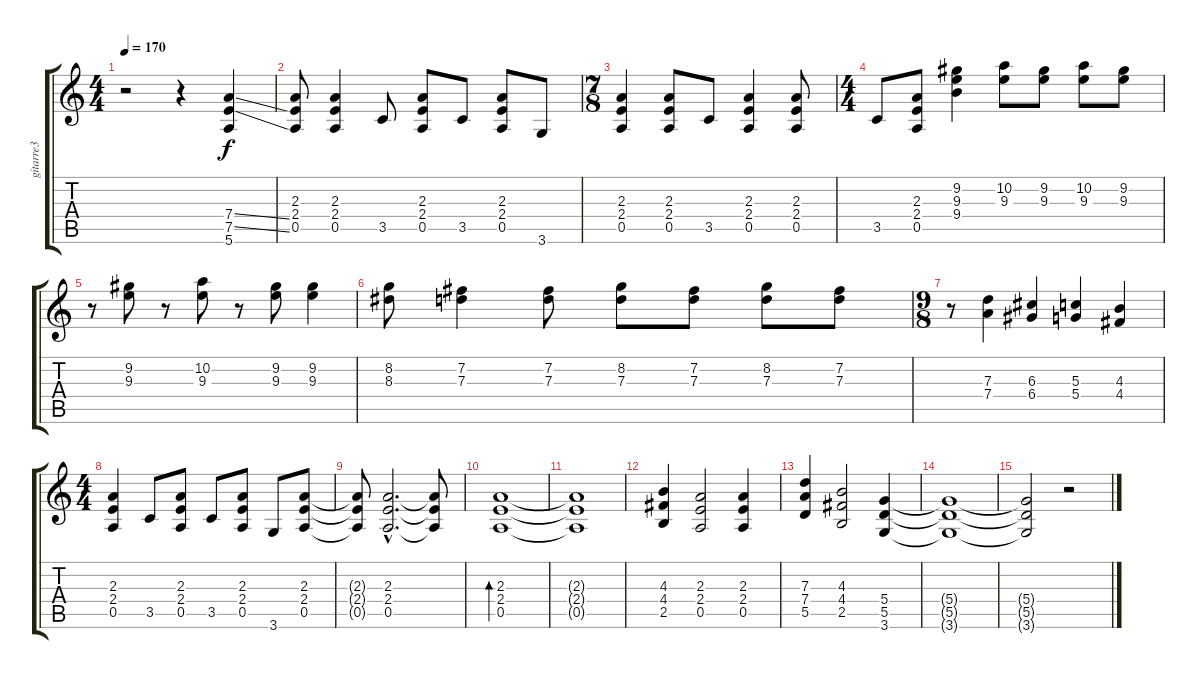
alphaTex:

\track ("gitarre3" "gitarre3") {instrument overdrivenguitar}
\staff {score tabs}
\tuning (E4 B3 G3 D3 A2 E2) {hide}
\ts (4 4)
\tempo 170
\clef g2
\ks c
r.2{dy f instrument overdrivenguitar} r.4 (7.4{ss} 7.5{ss} 5.6).4 |
(2.3 2.4 0.5).8 (2.3 2.4 0.5).4 3.5.8 (2.3 2.4 0.5).8 3.5.8 (2.3 2.4 0.5).8 3.6.8 |
\ts (7 8)
(2.3 2.4 0.5).4 (2.3 2.4 0.5).8 3.5.8 (2.3 2.4 0.5).4 (2.3 2.4 0.5).8 |
\ts (4 4)
3.5.8 (2.3 2.4 0.5).8 (9.2 9.3 9.4).4 (10.2 9.3).8 (9.2 9.3).8 (10.2 9.3).8 (9.2 9.3).8 |
r.8 (9.2 9.3).8 r.8 (10.2 9.3).8 r.8 (9.2 9.3).8 (9.2 9.3).4 |
(8.2 8.3).8 (7.2 7.3).4 (7.2 7.3).8 (8.2 7.3).8 (7.2 7.3).8 (8.2 7.3).8 (7.2 7.3).8 |
\ts (9 8)
r.8 (7.3 7.4).4 (6.3 6.4).4 (5.3 5.4).4 (4.3 4.4).4 |
\ts (4 4)
(2.3 2.4 0.5).4 3.5.8 (2.3 2.4 0.5).8 3.5.8 (2.3 2.4 0.5).8 3.6.8 (2.3 2.4 0.5).8 |
(2.3{t} 2.4{t} 0.5{t}).8 (2.3{hac} 2.4{hac} 0.5{hac}).2{d} (2.3{t} 2.4{t} 0.5{t}).8 |
(2.3 2.4 0.5).1{bd 480} |
(2.3{t} 2.4{t} 0.5{t}).1 |
(4.3 4.4 2.5).4 (2.3 2.4 0.5).2 (2.3 2.4 0.5).4 |
(7.3 7.4 5.5).4 (4.3 4.4 2.5).2 (5.4 5.5 3.6).4 |
(5.4{t} 5.5{t} 3.6{t}).1 |
(5.4{t} 5.5{t} 3.6{t}).2 r.2
